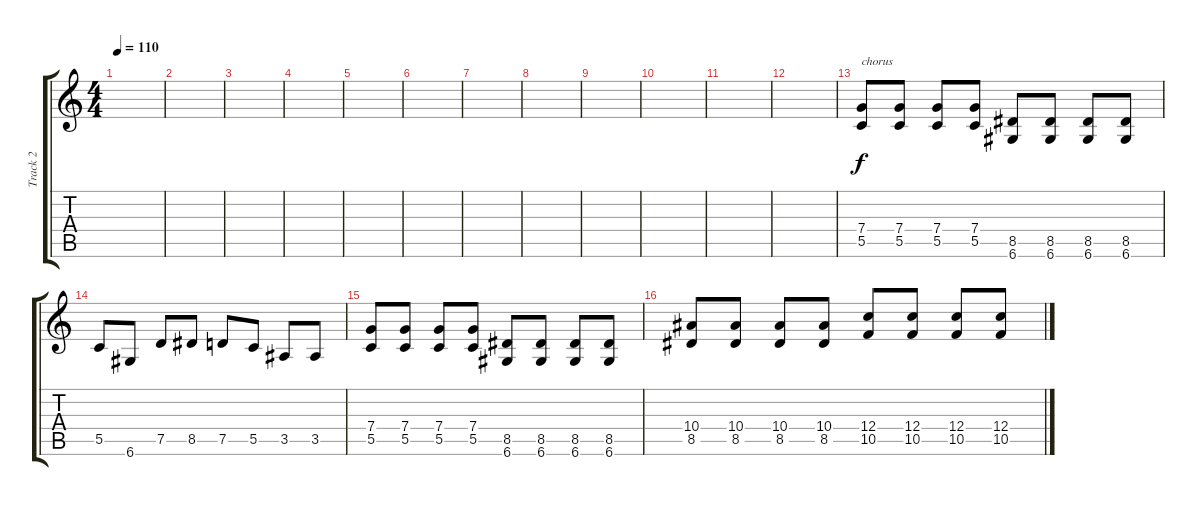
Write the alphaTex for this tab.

\track ("Track 2" "Track 2") {instrument overdrivenguitar}
\staff {score tabs}
\tuning (D4 A3 F3 C3 G2 D2) {hide}
\ts (4 4)
\tempo 110
\clef g2
\ks c
|
|
|
|
|
|
|
|
|
|
|
|
(7.4 5.5).8{txt "chorus"} (7.4 5.5).8 (7.4 5.5).8 (7.4 5.5).8 (8.5 6.6).8 (8.5 6.6).8 (8.5 6.6).8 (8.5 6.6).8 |
5.5.8 6.6.8 7.5.8 8.5.8 7.5.8 5.5.8 3.5.8 3.5.8 |
(7.4 5.5).8 (7.4 5.5).8 (7.4 5.5).8 (7.4 5.5).8 (8.5 6.6).8 (8.5 6.6).8 (8.5 6.6).8 (8.5 6.6).8 |
(10.4 8.5).8 (10.4 8.5).8 (10.4 8.5).8 (10.4 8.5).8 (12.4 10.5).8 (12.4 10.5).8 (12.4 10.5).8 (12.4 10.5).8
